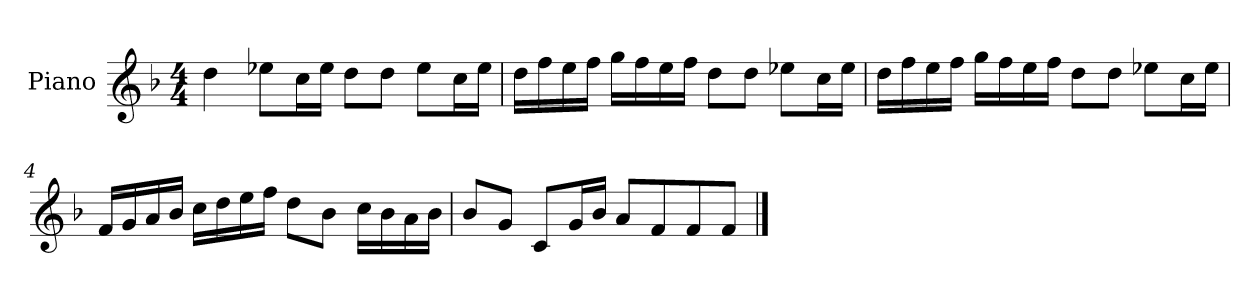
**kern
*part1
*staff1
*I"Piano
*I'P-no
*clefG2
*k[b-]
*M4/4
*MM90
=1
4dd\
8ee-X\L
16cc\L
16ee-\JJ
8dd\L
8dd\J
8ee-\L
16cc\L
16ee-\JJ
=2
16dd\LL
16ff\
16ee\
16ff\JJ
16gg\LL
16ff\
16ee\
16ff\JJ
8dd\L
8dd\J
8ee-X\L
16cc\L
16ee-\JJ
=3
16dd\LL
16ff\
16ee\
16ff\JJ
16gg\LL
16ff\
16ee\
16ff\JJ
8dd\L
8dd\J
8ee-X\L
16cc\L
16ee-\JJ
!!LO:LB:g=z
=4
16f/LL
16g/
16a/
16b-/JJ
16cc\LL
16dd\
16ee\
16ff\JJ
8dd\L
8b-\J
16cc\LL
16b-\
16a\
16b-\JJ
=5
8b-/L
8g/J
8c/L
16g/L
16b-/JJ
8a/L
8f/
8f/
8f/J
==
*-
